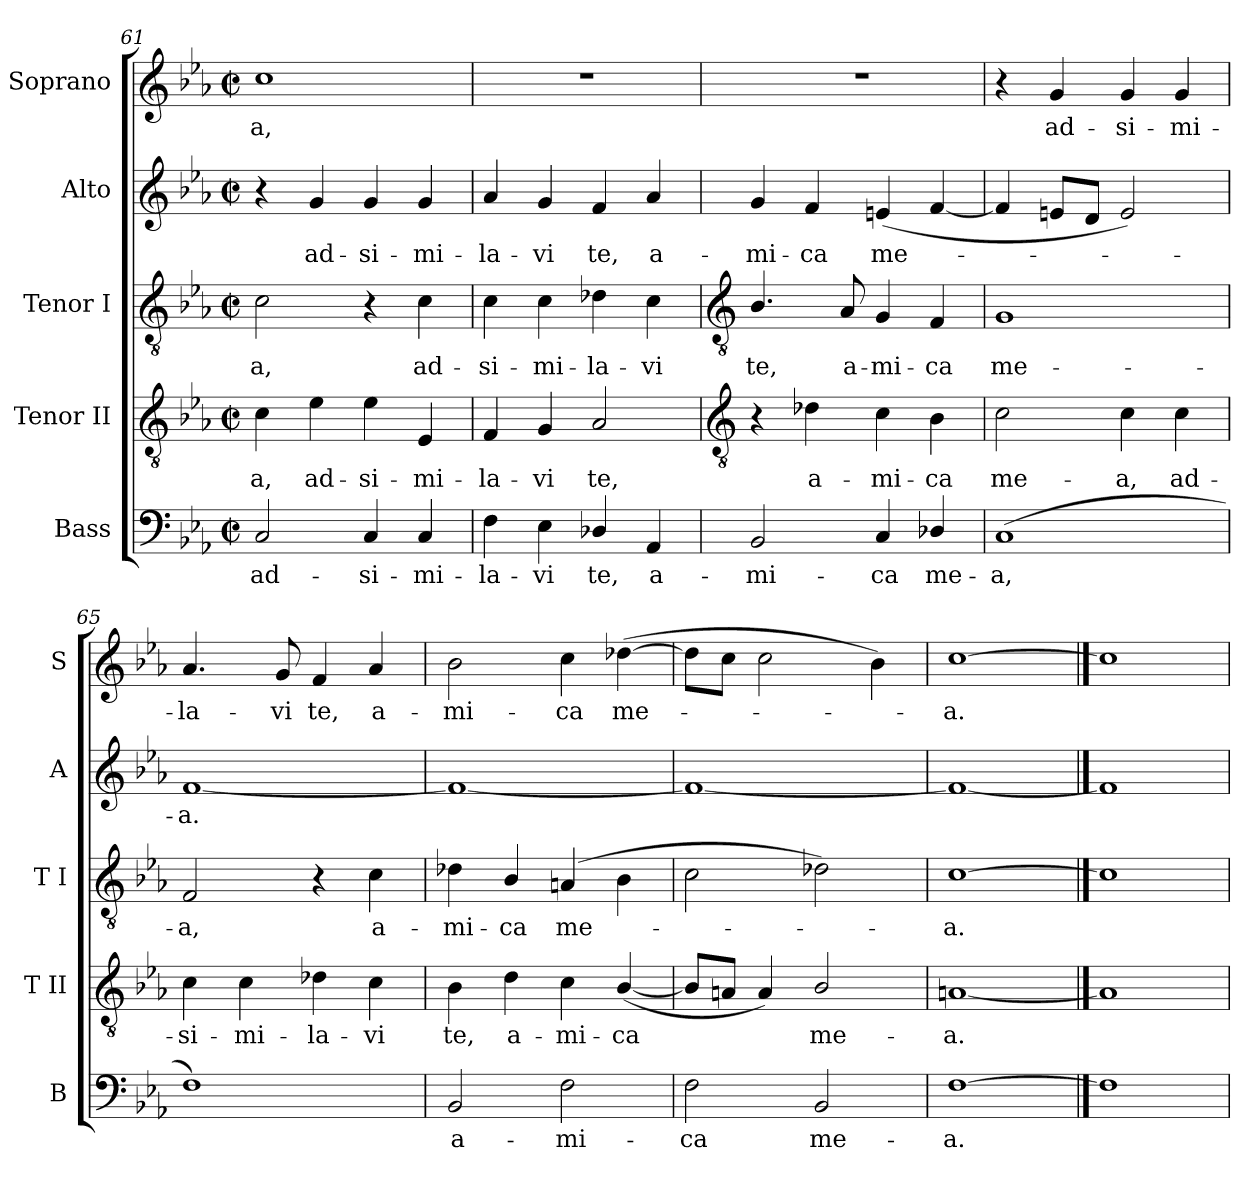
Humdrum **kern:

**kern	**text	**kern	**text	**kern	**text	**kern	**text	**kern	**text
*part5	*part5	*part4	*part4	*part3	*part3	*part2	*part2	*part1	*part1
*staff5	*staff5	*staff4	*staff4	*staff3	*staff3	*staff2	*staff2	*staff1	*staff1
*I"Bass	*	*I"Tenor II	*	*I"Tenor I	*	*I"Alto	*	*I"Soprano	*
*I'B	*	*I'T II	*	*I'T I	*	*I'A	*	*I'S	*
*clefF4	*	*clefGv2	*	*clefGv2	*	*clefG2	*	*clefG2	*
*k[b-e-a-]	*	*k[b-e-a-]	*	*k[b-e-a-]	*	*k[b-e-a-]	*	*k[b-e-a-]	*
*E-:	*	*E-:	*	*E-:	*	*E-:	*	*E-:	*
*M2/2	*	*M2/2	*	*M2/2	*	*M2/2	*	*M2/2	*
*met(c|)	*	*met(c|)	*	*met(c|)	*	*met(c|)	*	*met(c|)	*
=61	=61	=61	=61	=61	=61	=61	=61	=61	=61
!	!LO:LY:b	!	!LO:LY:b	!	!LO:LY:b	!	!	!	!LO:LY:b
2C	ad-	4c	-a,	2c	-a,	4r	.	1cc	a,
!	!	!	!LO:LY:b	!	!	!	!LO:LY:b	!	!
.	.	4e-	ad-	.	.	4g	ad-	.	.
!	!LO:LY:b	!	!LO:LY:b	!	!	!	!LO:LY:b	!	!
4C	-si-	4e-	-si-	4r	.	4g	-si-	.	.
!	!LO:LY:b	!	!LO:LY:b	!	!LO:LY:b	!	!LO:LY:b	!	!
4C	-mi-	4E-	-mi-	4c	ad-	4g	-mi-	.	.
=62	=62	=62	=62	=62	=62	=62	=62	=62	=62
!	!LO:LY:b	!	!LO:LY:b	!	!LO:LY:b	!	!LO:LY:b	!	!
4F	-la-	4F	-la-	4c	-si-	4a-	-la-	1r	.
!	!LO:LY:b	!	!LO:LY:b	!	!LO:LY:b	!	!LO:LY:b	!	!
4E-	-vi	4G	-vi	4c	-mi-	4g	-vi	.	.
!	!LO:LY:b	!	!LO:LY:b	!	!LO:LY:b	!	!LO:LY:b	!	!
4D-X/	te,	2A-	te,	4d-X	-la-	4f	te,	.	.
!	!LO:LY:b	!	!	!	!LO:LY:b	!	!LO:LY:b	!	!
4AA-	a-	.	.	4c	-vi	4a-	a-	.	.
!!LO:LB:g=z
=63	=63	=63	=63	=63	=63	=63	=63	=63	=63
*	*	*clefGv2	*	*clefGv2	*	*	*	*	*
!	!LO:LY:b	!	!	!	!LO:LY:b	!	!LO:LY:b	!	!
2BB-	-mi-	4r	.	4.B-/	te,	4g	-mi-	1r	.
!	!	!	!LO:LY:b	!	!	!	!LO:LY:b	!	!
.	.	4d-X	a-	.	.	4f	-ca	.	.
!	!	!	!	!	!LO:LY:b	!	!	!	!
.	.	.	.	8A-	a-	.	.	.	.
!	!LO:LY:b	!	!LO:LY:b	!	!LO:LY:b	!	!LO:LY:b	!	!
4C	-ca	4c	-mi-	4G	-mi-	(<4en	me-	.	.
!	!LO:LY:b	!	!LO:LY:b	!	!LO:LY:b	!	!	!	!
4D-X/	me-	4B-	-ca	4F	-ca	[4f	.	.	.
=64	=64	=64	=64	=64	=64	=64	=64	=64	=64
!	!LO:LY:b	!	!LO:LY:b	!	!LO:LY:b	!	!	!	!
(<1C	-a,	2c	me-	1G	me-	4f]	.	4r	.
!	!	!	!	!	!	!	!	!	!LO:LY:b
.	.	.	.	.	.	8enL	.	4g	ad-
.	.	.	.	.	.	8dJ	.	.	.
!	!	!	!LO:LY:b	!	!	!	!	!	!LO:LY:b
.	.	4c	-a,	.	.	2e)	.	4g	-si-
!	!	!	!LO:LY:b	!	!	!	!	!	!LO:LY:b
.	.	4c	ad-	.	.	.	.	4g	-mi-
=65	=65	=65	=65	=65	=65	=65	=65	=65	=65
!	!	!	!LO:LY:b	!	!LO:LY:b	!	!LO:LY:b	!	!LO:LY:b
1F)	.	4c	-si-	2F	-a,	[1f	a.	4.a-	-la-
!	!	!	!LO:LY:b	!	!	!	!	!	!
.	.	4c	-mi-	.	.	.	.	.	.
!	!	!	!	!	!	!	!	!	!LO:LY:b
.	.	.	.	.	.	.	.	8g	-vi
!	!	!	!LO:LY:b	!	!	!	!	!	!LO:LY:b
.	.	4d-X	-la-	4r	.	.	.	4f	te,
!	!	!	!LO:LY:b	!	!LO:LY:b	!	!	!	!LO:LY:b
.	.	4c	-vi	4c	a-	.	.	4a-	a-
=66	=66	=66	=66	=66	=66	=66	=66	=66	=66
!	!LO:LY:b	!	!LO:LY:b	!	!LO:LY:b	!	!	!	!LO:LY:b
2BB-	a-	4B-	te,	4d-X	-mi-	1f_	.	2b-	-mi-
!	!	!	!LO:LY:b	!	!LO:LY:b	!	!	!	!
.	.	4d	a-	4B-/	-ca	.	.	.	.
!	!LO:LY:b	!	!LO:LY:b	!	!LO:LY:b	!	!	!	!LO:LY:b
2F	-mi-	4c	-mi-	(>4An	me-	.	.	4cc	-ca
!	!	!	!LO:LY:b	!	!	!	!	!	!LO:LY:b
.	.	(<[4B-/	-ca	4B-	.	.	.	(>[4dd-X	me-
=67	=67	=67	=67	=67	=67	=67	=67	=67	=67
!	!LO:LY:b	!	!	!	!	!	!	!	!
2F	-ca	8B-L]	.	2c	.	1f_	.	8dd-L]	.
.	.	8AnJ	.	.	.	.	.	8ccJ	.
.	.	4A)	.	.	.	.	.	2cc	.
!	!LO:LY:b	!	!LO:LY:b	!	!	!	!	!	!
2BB-	me-	2B-/	me-	2d-X)	.	.	.	.	.
.	.	.	.	.	.	.	.	4b-)	.
=68	=68	=68	=68	=68	=68	=68	=68	=68	=68
!	!LO:LY:b	!	!LO:LY:b	!	!LO:LY:b	!	!	!	!LO:LY:b
[1F	-a.	[1An	-a.	[1c	a.	1f_	.	[1cc	a.
==69	==69	==69	==69	==69	==69	==69	==69	==69	==69
1F]	.	1A]	.	1c]	.	1f]	.	1cc]	.
=	=	=	=	=	=	=	=	=	=
*-	*-	*-	*-	*-	*-	*-	*-	*-	*-
